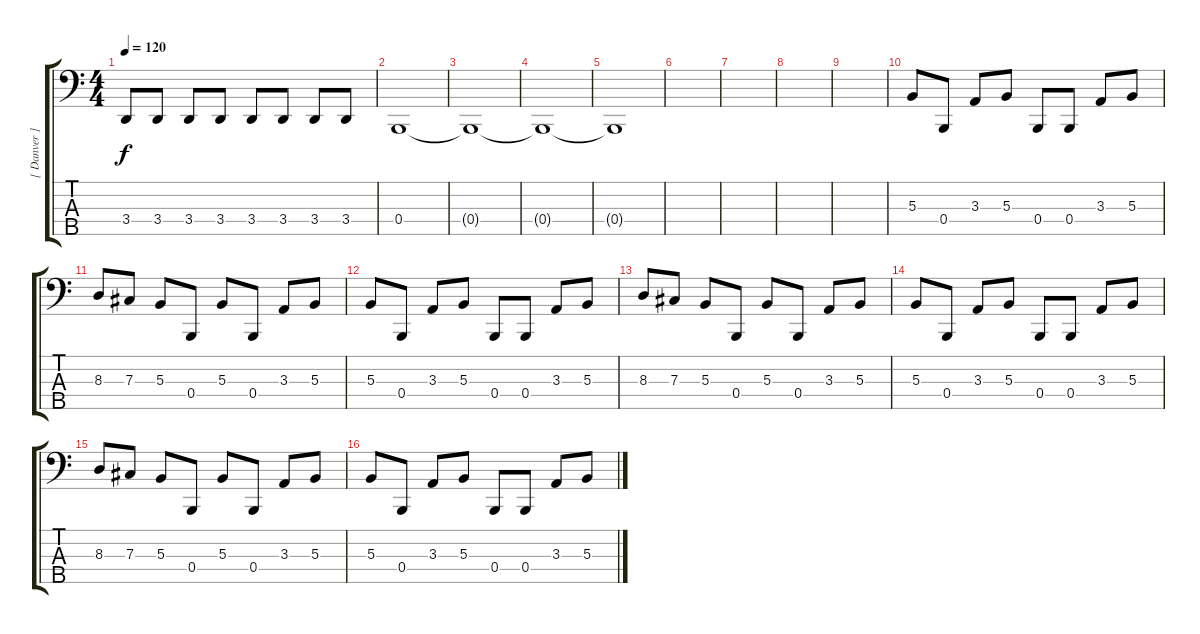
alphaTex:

\track ("[ Danver ]" "[ Danver ]") {instrument electricbassfinger}
\staff {score tabs}
\tuning (E2 B1 Gb1 B0 Ab0) {hide}
\ts (4 4)
\tempo 120
\clef f4
\ks c
3.4.8{dy f} 3.4.8 3.4.8 3.4.8 3.4.8 3.4.8 3.4.8 3.4.8 |
0.4.1 |
0.4{t}.1 |
0.4{t}.1 |
0.4{t}.1 |
|
|
|
|
5.3.8 0.4.8 3.3.8 5.3.8 0.4.8 0.4.8 3.3.8 5.3.8 |
8.3.8 7.3.8 5.3.8 0.4.8 5.3.8 0.4.8 3.3.8 5.3.8 |
5.3.8 0.4.8 3.3.8 5.3.8 0.4.8 0.4.8 3.3.8 5.3.8 |
8.3.8 7.3.8 5.3.8 0.4.8 5.3.8 0.4.8 3.3.8 5.3.8 |
5.3.8 0.4.8 3.3.8 5.3.8 0.4.8 0.4.8 3.3.8 5.3.8 |
8.3.8 7.3.8 5.3.8 0.4.8 5.3.8 0.4.8 3.3.8 5.3.8 |
5.3.8 0.4.8 3.3.8 5.3.8 0.4.8 0.4.8 3.3.8 5.3.8
